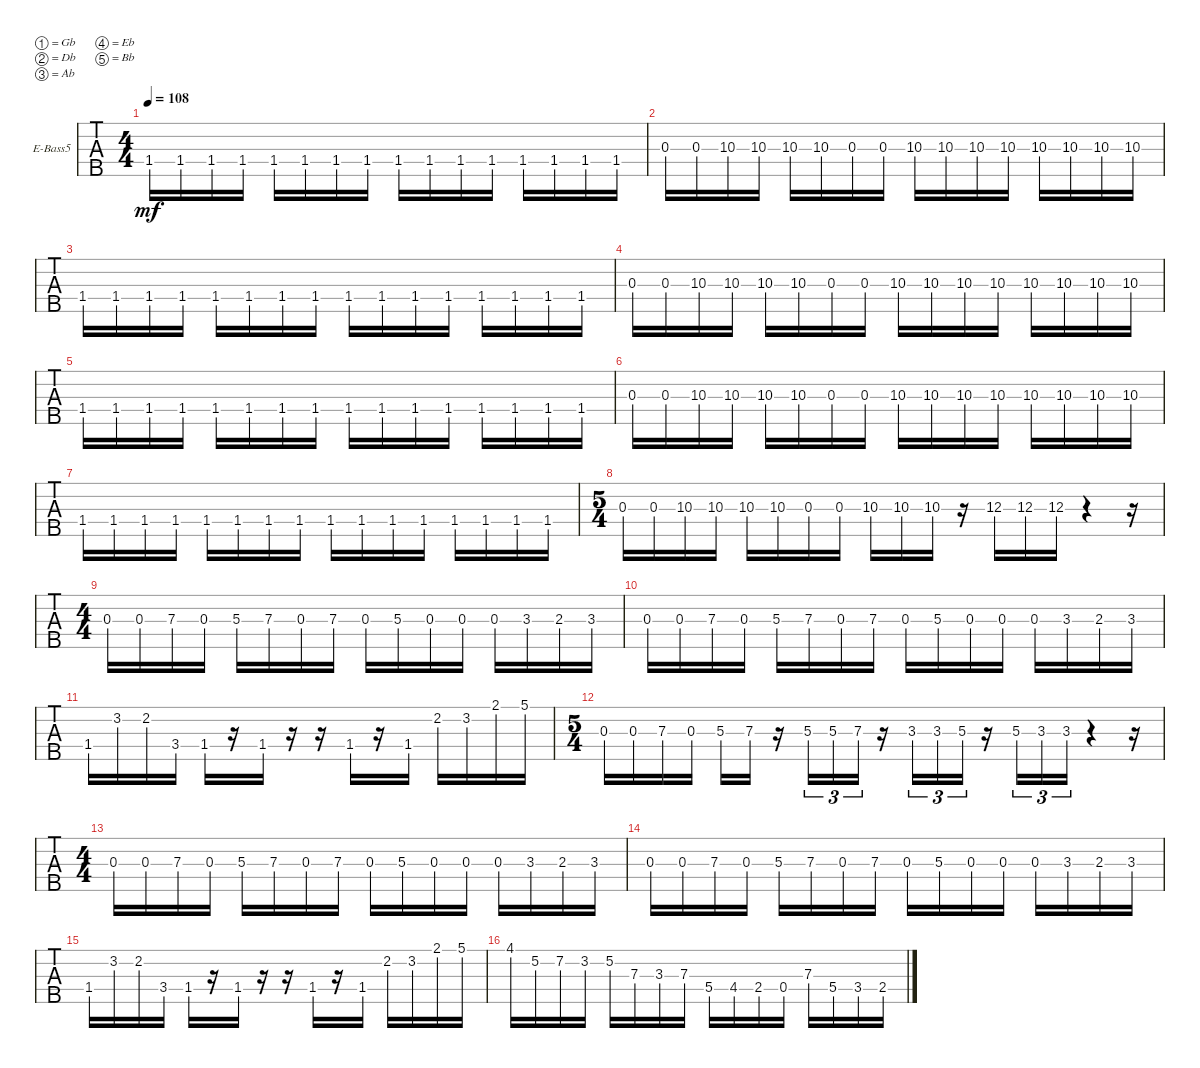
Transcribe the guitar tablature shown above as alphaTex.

\defaultSystemsLayout 4
\bracketExtendMode groupsimilarinstruments
\firstSystemTrackNameOrientation horizontal
\otherSystemsTrackNameOrientation horizontal
\track ("Electric Bass" "E-Bass5") {instrument electricbassfinger}
\staff {tabs}
\tuning (Gb2 Db2 Ab1 Eb1 Bb0)
\ts (4 4)
\tempo 108
\clef f4
\ks c
1.4.16{dy mf} 1.4.16 1.4.16 1.4.16 1.4.16 1.4.16 1.4.16 1.4.16 1.4.16 1.4.16 1.4.16 1.4.16 1.4.16 1.4.16 1.4.16 1.4.16 |
0.3.16 0.3.16 10.3.16 10.3.16 10.3.16 10.3.16 0.3.16 0.3.16 10.3.16 10.3.16 10.3.16 10.3.16 10.3.16 10.3.16 10.3.16 10.3.16 |
1.4.16 1.4.16 1.4.16 1.4.16 1.4.16 1.4.16 1.4.16 1.4.16 1.4.16 1.4.16 1.4.16 1.4.16 1.4.16 1.4.16 1.4.16 1.4.16 |
0.3.16 0.3.16 10.3.16 10.3.16 10.3.16 10.3.16 0.3.16 0.3.16 10.3.16 10.3.16 10.3.16 10.3.16 10.3.16 10.3.16 10.3.16 10.3.16 |
1.4.16 1.4.16 1.4.16 1.4.16 1.4.16 1.4.16 1.4.16 1.4.16 1.4.16 1.4.16 1.4.16 1.4.16 1.4.16 1.4.16 1.4.16 1.4.16 |
0.3.16 0.3.16 10.3.16 10.3.16 10.3.16 10.3.16 0.3.16 0.3.16 10.3.16 10.3.16 10.3.16 10.3.16 10.3.16 10.3.16 10.3.16 10.3.16 |
1.4.16 1.4.16 1.4.16 1.4.16 1.4.16 1.4.16 1.4.16 1.4.16 1.4.16 1.4.16 1.4.16 1.4.16 1.4.16 1.4.16 1.4.16 1.4.16 |
\ts (5 4)
0.3.16 0.3.16 10.3.16 10.3.16 10.3.16 10.3.16 0.3.16 0.3.16 10.3.16 10.3.16 10.3.16 r.16 12.3.16 12.3.16 12.3.16 r.4 r.16 |
\ts (4 4)
0.3.16 0.3.16 7.3.16 0.3.16 5.3.16 7.3.16 0.3.16 7.3.16 0.3.16 5.3.16 0.3.16 0.3.16 0.3.16 3.3.16 2.3.16 3.3.16 |
0.3.16 0.3.16 7.3.16 0.3.16 5.3.16 7.3.16 0.3.16 7.3.16 0.3.16 5.3.16 0.3.16 0.3.16 0.3.16 3.3.16 2.3.16 3.3.16 |
1.4.16 3.2.16 2.2.16 3.4.16 1.4.16 r.16 1.4.16 r.16 r.16 1.4.16 r.16 1.4.16 2.2.16 3.2.16 2.1.16 5.1.16 |
\ts (5 4)
0.3.16 0.3.16 7.3.16 0.3.16 5.3.16 7.3.16 r.16 5.3.16{tu (3 2)} 5.3.16{tu (3 2)} 7.3.16{tu (3 2)} r.16 3.3.16{tu (3 2)} 3.3.16{tu (3 2)} 5.3.16{tu (3 2)} r.16 5.3.16{tu (3 2)} 3.3.16{tu (3 2)} 3.3.16{tu (3 2)} r.4 r.16 |
\ts (4 4)
0.3.16 0.3.16 7.3.16 0.3.16 5.3.16 7.3.16 0.3.16 7.3.16 0.3.16 5.3.16 0.3.16 0.3.16 0.3.16 3.3.16 2.3.16 3.3.16 |
0.3.16 0.3.16 7.3.16 0.3.16 5.3.16 7.3.16 0.3.16 7.3.16 0.3.16 5.3.16 0.3.16 0.3.16 0.3.16 3.3.16 2.3.16 3.3.16 |
1.4.16 3.2.16 2.2.16 3.4.16 1.4.16 r.16 1.4.16 r.16 r.16 1.4.16 r.16 1.4.16 2.2.16 3.2.16 2.1.16 5.1.16 |
4.1.16 5.2.16 7.2.16 3.2.16 5.2.16 7.3.16 3.3.16 7.3.16 5.4.16 4.4.16 2.4.16 0.4.16 7.3.16 5.4.16 3.4.16 2.4.16
